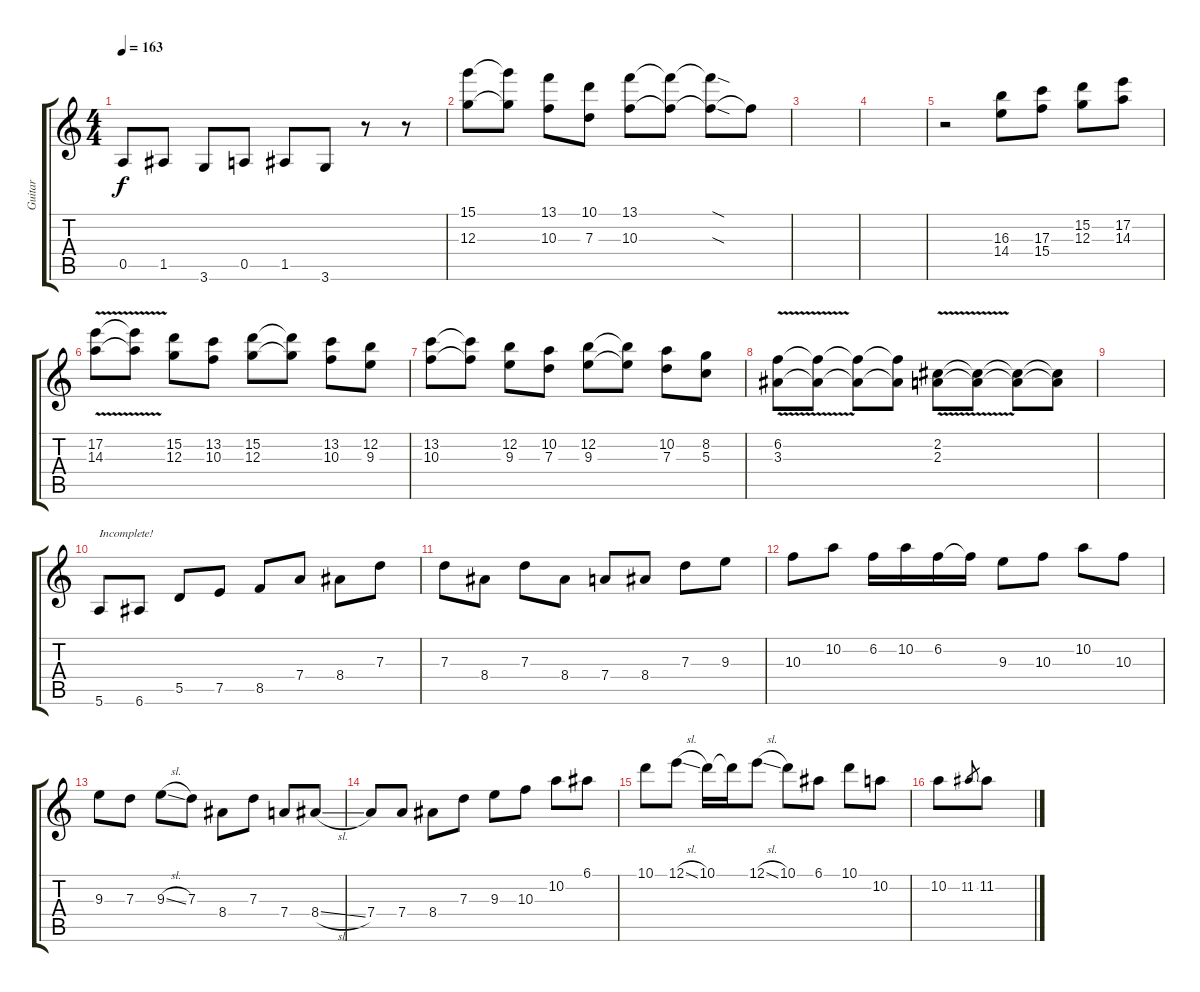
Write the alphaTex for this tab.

\track ("Guitar" "Guitar") {instrument acousticguitarnylon}
\staff {score tabs}
\tuning (E4 B3 G3 D3 A2 E2) {hide}
\ts (4 4)
\tempo 163
\clef g2
\ks c
0.5.8{dy f} 1.5.8 3.6.8 0.5.8 1.5.8 3.6.8 r.8 r.8 |
(15.1 12.3).8 (15.1{t} 12.3{t}).8 (13.1 10.3).8 (10.1 7.3).8 (13.1 10.3).8 (13.1{t} 10.3{t}).8 (13.1{sod t} 10.3{sod t}).8 10.3{t}.8 |
|
|
r.2 (16.3 14.4).8 (17.3 15.4).8 (15.2 12.3).8 (17.2 14.3).8 |
(17.2 14.3{v}).8 (17.2{t} 14.3{t}).8 (15.2 12.3).8 (13.2 10.3).8 (15.2 12.3).8 (15.2{t} 12.3{t}).8 (13.2 10.3).8 (12.2 9.3).8 |
(13.2 10.3).8 (13.2{t} 10.3{t}).8 (12.2 9.3).8 (10.2 7.3).8 (12.2 9.3).8 (12.2{t} 9.3{t}).8 (10.2 7.3).8 (8.2 5.3).8 |
(6.2 3.3{v}).8 (6.2{t} 3.3{t}).8 (6.2{t} 3.3{t}).8 (6.2{t} 3.3{t}).8 (2.2 2.3{v}).8 (2.2{t} 2.3{t}).8 (2.2{t} 2.3{t}).8 (2.2{t} 2.3{t}).8 |
|
5.6.8{txt "Incomplete!"} 6.6.8 5.5.8 7.5.8 8.5.8 7.4.8 8.4.8 7.3.8 |
7.3.8 8.4.8 7.3.8 8.4.8 7.4.8 8.4.8 7.3.8 9.3.8 |
10.3.8 10.2.8 6.2.16 10.2.16 6.2.16 6.2{t}.16 9.3.8 10.3.8 10.2.8 10.3.8 |
9.3.8 7.3.8 9.3{sl}.8 7.3.8 8.4.8 7.3.8 7.4.8 8.4{sl}.8 |
7.4.8 7.4.8 8.4.8 7.3.8 9.3.8 10.3.8 10.2.8 6.1.8 |
10.1.8 12.1{sl}.8 10.1.16 10.1{t}.16 12.1{sl}.8 10.1.8 6.1.8 10.1.8 10.2.8 |
10.2.8 11.2.8{gr} 11.2.8
